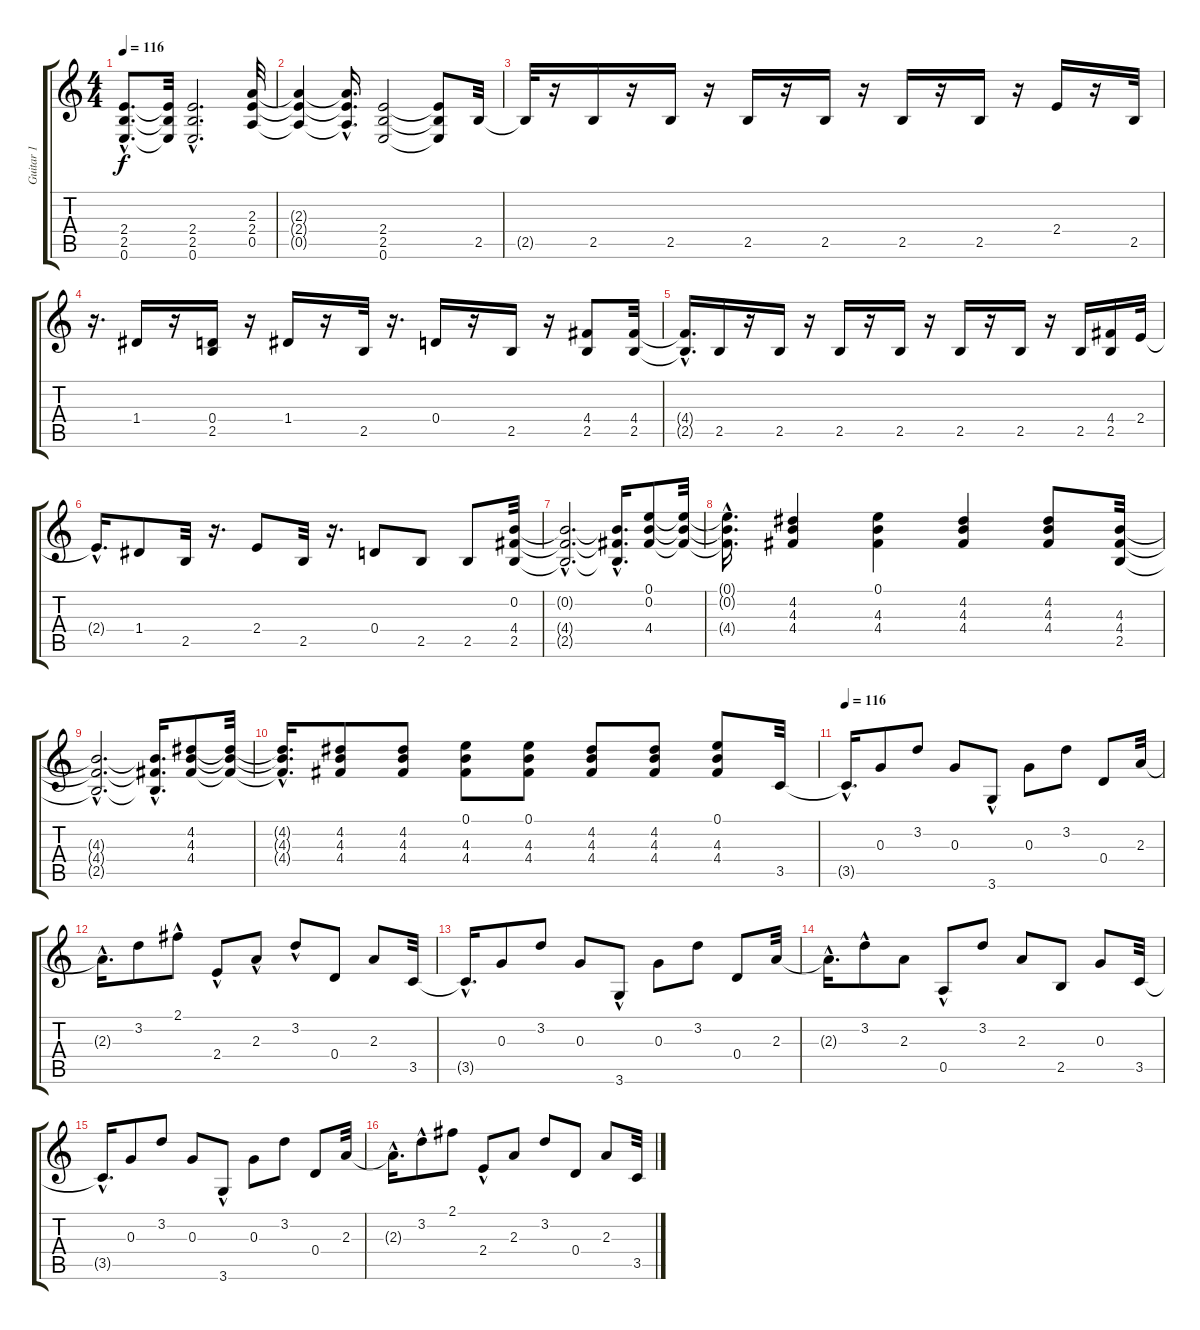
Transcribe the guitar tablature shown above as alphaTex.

\track ("Guitar 1" "Guitar 1") {instrument distortionguitar}
\staff {score tabs}
\tuning (E4 B3 G3 D3 A2 E2) {hide}
\ts (4 4)
\tempo 116
\clef g2
\ks c
(2.4{hac t} 2.5{hac t} 0.6{hac t}).8{d dy f} (2.4{t} 2.5{t} 0.6{t}).32 (2.4{hac} 2.5{hac} 0.6{hac}).2{d} (2.3 2.4 0.5).32 |
(2.3{t} 2.4{t} 0.5{t}).4 (2.3{hac t} 2.4{hac t} 0.5{hac t}).16{d} (2.4 2.5 0.6).2 (2.4{t} 2.5{t} 0.6{t}).8 2.5.32 |
2.5{t}.32 r.16 2.5.16 r.16 2.5.16 r.16 2.5.16 r.16 2.5.16 r.16 2.5.16 r.16 2.5.16 r.16 2.4.16 r.16 2.5.32 |
r.16{d} 1.4.16 r.16 (0.4 2.5).16 r.16 1.4.16 r.16 2.5.32 r.16{d} 0.4.16 r.16 2.5.16 r.16 (4.4 2.5).8 (4.4 2.5).32 |
(4.4{hac t} 2.5{hac t}).16{d} 2.5.16 r.16 2.5.16 r.16 2.5.16 r.16 2.5.16 r.16 2.5.16 r.16 2.5.16 r.16 2.5.16 (4.4 2.5).16 2.4.32 |
2.4{hac t}.16{d} 1.4.8 2.5.32 r.16{d} 2.4.8 2.5.32 r.16{d} 0.4.8 2.5.8 2.5.8 (0.2 4.4 2.5).32 |
(0.2{hac t} 4.4{hac t} 2.5{hac t}).2{d} (0.2{hac t} 4.4{hac t} 2.5{hac t}).16{d} (0.1 0.2 4.4).8 (0.1{t} 0.2{t} 4.4{t}).32 |
(0.1{hac t} 0.2{hac t} 4.4{hac t}).16{d} (4.2 4.3 4.4).4 (0.1 4.3 4.4).4 (4.2 4.3 4.4).4 (4.2 4.3 4.4).8 (4.3 4.4 2.5).32 |
(4.3{hac t} 4.4{hac t} 2.5{hac t}).2{d} (4.3{hac t} 4.4{hac t} 2.5{hac t}).16{d} (4.2 4.3 4.4).8 (4.2{t} 4.3{t} 4.4{t}).32 |
(4.2{hac t} 4.3{hac t} 4.4{hac t}).16{d} (4.2 4.3 4.4).8 (4.2 4.3 4.4).8 (0.1 4.3 4.4).8 (0.1 4.3 4.4).8 (4.2 4.3 4.4).8 (4.2 4.3 4.4).8 (0.1 4.3 4.4).8 3.5.32{instrument electricbasspick} |
\tempo 116
3.5{hac t}.16{d} 0.3.8 3.2.8 0.3.8 3.6{hac}.8 0.3.8 3.2.8 0.4.8 2.3.32 |
2.3{hac t}.16{d} 3.2.8 2.1{hac}.8 2.4{hac}.8 2.3{hac}.8 3.2{hac}.8 0.4.8 2.3.8 3.5.32 |
3.5{hac t}.16{d} 0.3.8 3.2.8 0.3.8 3.6{hac}.8 0.3.8 3.2.8 0.4.8 2.3.32 |
2.3{hac t}.16{d} 3.2{hac}.8 2.3.8 0.5{hac}.8 3.2.8 2.3.8 2.5.8 0.3.8 3.5.32 |
3.5{hac t}.16{d} 0.3.8 3.2.8 0.3.8 3.6{hac}.8 0.3.8 3.2.8 0.4.8 2.3.32 |
2.3{hac t}.16{d} 3.2{hac}.8 2.1.8 2.4{hac}.8 2.3.8 3.2.8 0.4.8 2.3.8 3.5.32
